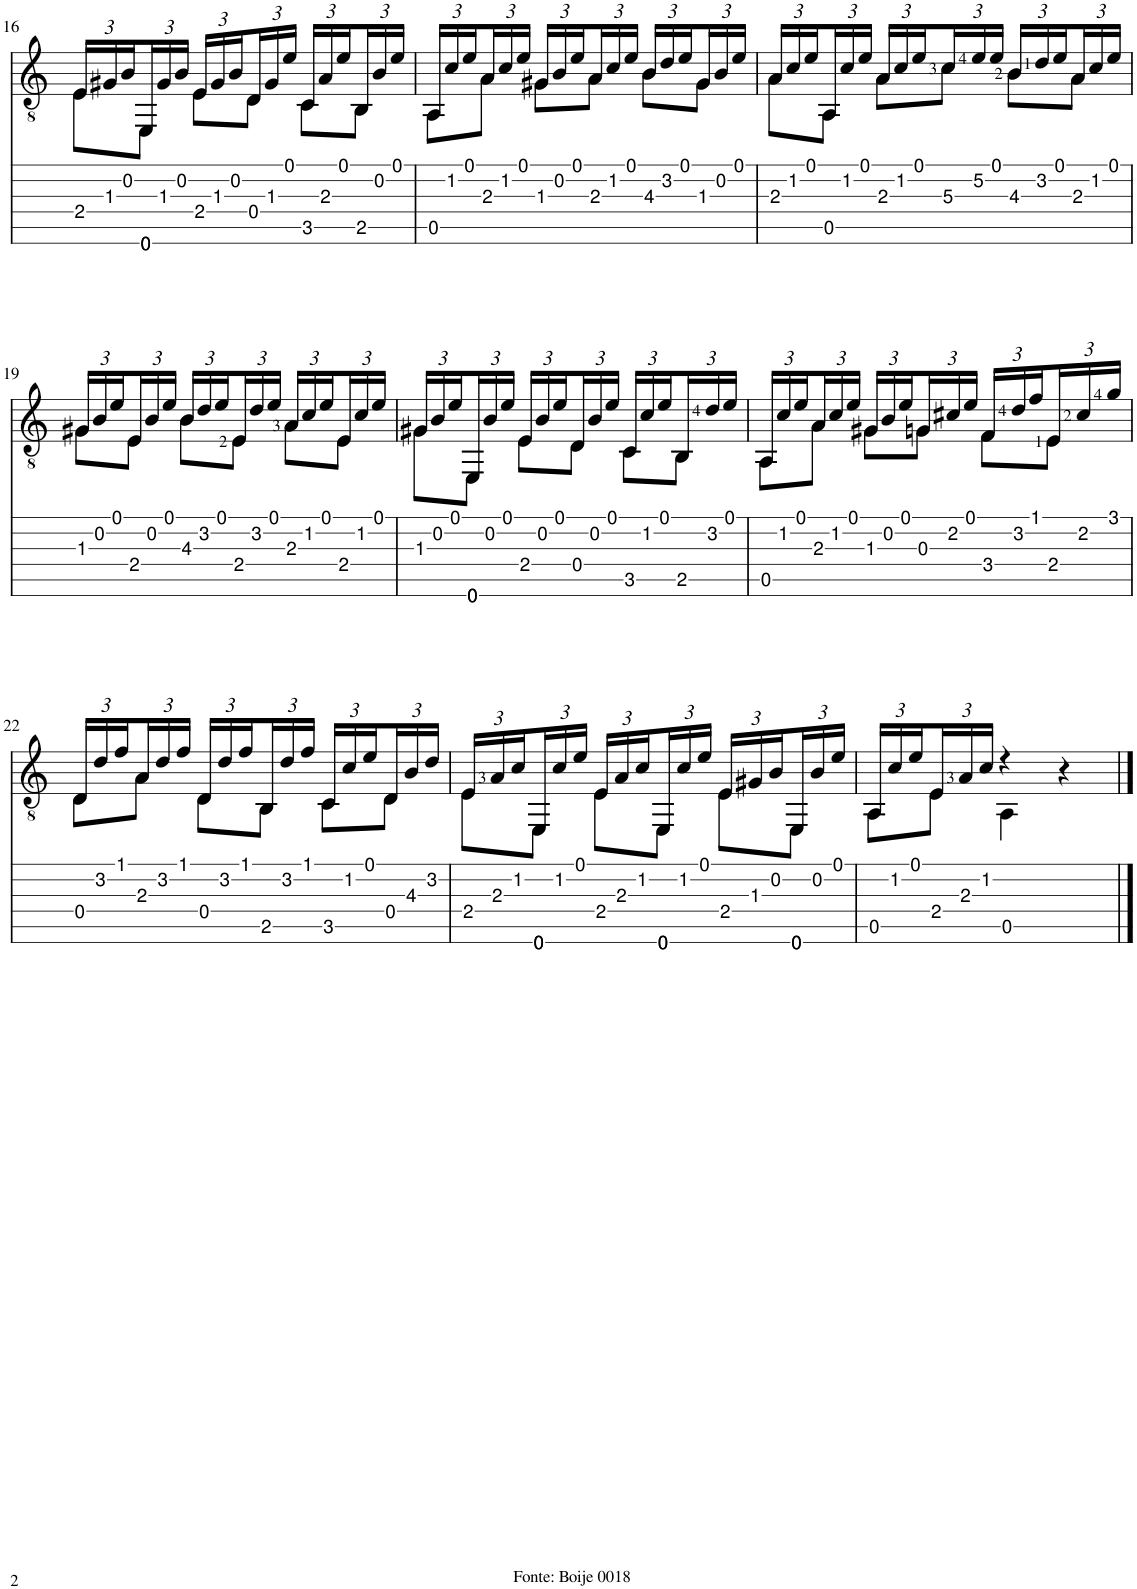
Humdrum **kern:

**kern	**kern
*part1	*part1
*staff2	*staff1
*I"Guitar	*
*I'Guit.	*
!!LO:PB:g=z
*	*clefGv2
*k[]	*k[]
*M3/4	*M3/4
*Xbrackettup	*Xbrackettup
=16	=16
*^	*^
24ELL	8EL	24E/LL	8E\L
24G#	.	24G#X/	.
24BJ	.	24B/	.
24EEL	8EEJ	24EE/	8EE\J
24G#	.	24G#/	.
24BJJ	.	24B/JJ	.
24ELL	8EL	24E/LL	8E\L
24G#	.	24G#/	.
24BJ	.	24B/	.
24DL	8DJ	24D/	8D\J
24G#	.	24G#/	.
24eJJ	.	24e/JJ	.
24CLL	8CL	24C/LL	8C\L
24A	.	24A/	.
24eJ	.	24e/	.
24BBL	8BBJ	24BB/	8BB\J
24B	.	24B/	.
24eJJ	.	24e/JJ	.
=17	=17	=17	=17
24AALL	8AAL	24AA/LL	8AA\L
24c	.	24c/	.
24eJ	.	24e/	.
24AL	8AJ	24A/	8A\J
24c	.	24c/	.
24eJJ	.	24e/JJ	.
24G#LL	8G#L	24G#X/LL	8G#\L
24B	.	24B/	.
24eJ	.	24e/	.
24AL	8AJ	24A/	8A\J
24c	.	24c/	.
24eJJ	.	24e/JJ	.
24BLL	8BL	24B/LL	8B\L
24d	.	24d/	.
24eJ	.	24e/	.
24G#L	8G#J	24G#/	8G#\J
24B	.	24B/	.
24eJJ	.	24e/JJ	.
=18	=18	=18	=18
24ALL	8AL	24A/LL	8A\L
24c	.	24c/	.
24eJ	.	24e/	.
24AAL	8AAJ	24AA/	8AA\J
24c	.	24c/	.
24eJJ	.	24e/JJ	.
24ALL	8AL	24A/LL	8A\L
24c	.	24c/	.
24eJ	.	24e/	.
24cL	8cJ	24c/	8c\J
24e	.	24e/	.
24eJJ	.	24e/JJ	.
24BLL	8BL	24B/LL	8B\L
24d	.	24d/	.
24eJ	.	24e/	.
24AL	8AJ	24A/	8A\J
24c	.	24c/	.
24eJJ	.	24e/JJ	.
!!LO:LB:g=z	!!
=19	=19	=19	=19
24G#LL	8G#L	24G#X/LL	8G#\L
24B	.	24B/	.
24eJ	.	24e/	.
24EL	8EJ	24E/	8E\J
24B	.	24B/	.
24eJJ	.	24e/JJ	.
24BLL	8BL	24B/LL	8B\L
24d	.	24d/	.
24eJ	.	24e/	.
24EL	8EJ	24E/	8E\J
24d	.	24d/	.
24eJJ	.	24e/JJ	.
24ALL	8AL	24A/LL	8A\L
24c	.	24c/	.
24eJ	.	24e/	.
24EL	8EJ	24E/	8E\J
24c	.	24c/	.
24eJJ	.	24e/JJ	.
=20	=20	=20	=20
24G#LL	8G#L	24G#X/LL	8G#\L
24B	.	24B/	.
24eJ	.	24e/	.
24EEL	8EEJ	24EE/	8EE\J
24B	.	24B/	.
24eJJ	.	24e/JJ	.
24ELL	8EL	24E/LL	8E\L
24B	.	24B/	.
24eJ	.	24e/	.
24DL	8DJ	24D/	8D\J
24B	.	24B/	.
24eJJ	.	24e/JJ	.
24CLL	8CL	24C/LL	8C\L
24c	.	24c/	.
24eJ	.	24e/	.
24BBL	8BBJ	24BB/	8BB\J
24d	.	24d/	.
24eJJ	.	24e/JJ	.
=21	=21	=21	=21
24AALL	8AAL	24AA/LL	8AA\L
24c	.	24c/	.
24eJ	.	24e/	.
24AL	8AJ	24A/	8A\J
24c	.	24c/	.
24eJJ	.	24e/JJ	.
24G#LL	8G#L	24G#X/LL	8G#\L
24B	.	24B/	.
24eJ	.	24e/	.
24GL	8GJ	24Gn/	8G\J
24c#	.	24c#X/	.
24eJJ	.	24e/JJ	.
24FLL	8FL	24F/LL	8F\L
24d	.	24d/	.
24fJ	.	24f/	.
24EL	8EJ	24E/	8E\J
24c#	.	24c#/	.
24gJJ	.	24g/JJ	.
!!LO:LB:g=z	!!
=22	=22	=22	=22
24DLL	8DL	24D/LL	8D\L
24d	.	24d/	.
24fJ	.	24f/	.
24AL	8AJ	24A/	8A\J
24d	.	24d/	.
24fJJ	.	24f/JJ	.
24DLL	8DL	24D/LL	8D\L
24d	.	24d/	.
24fJ	.	24f/	.
24BBL	8BBJ	24BB/	8BB\J
24d	.	24d/	.
24fJJ	.	24f/JJ	.
24CLL	8CL	24C/LL	8C\L
24c	.	24c/	.
24eJ	.	24e/	.
24DL	8DJ	24D/	8D\J
24B	.	24B/	.
24dJJ	.	24d/JJ	.
=23	=23	=23	=23
24ELL	8EL	24E/LL	8E\L
24A	.	24A/	.
24cJ	.	24c/	.
24EEL	8EEJ	24EE/	8EE\J
24c	.	24c/	.
24eJJ	.	24e/JJ	.
24ELL	8EL	24E/LL	8E\L
24A	.	24A/	.
24cJ	.	24c/	.
24EEL	8EEJ	24EE/	8EE\J
24c	.	24c/	.
24eJJ	.	24e/JJ	.
24ELL	8EL	24E/LL	8E\L
24G#	.	24G#X/	.
24BJ	.	24B/	.
24EEL	8EEJ	24EE/	8EE\J
24B	.	24B/	.
24eJJ	.	24e/JJ	.
=24	=24	=24	=24
24AALL	8AAL	24AA/LL	8AA\L
24c	.	24c/	.
24eJ	.	24e/	.
24EL	8EJ	24E/	8E\J
24A	.	24A/	.
24cJJ	.	24c/JJ	.
4r	4AA	4r	4AA\
4r	4ryy	4r	4ryy
*v	*v	*	*
*	*v	*v
==	==
*-	*-
